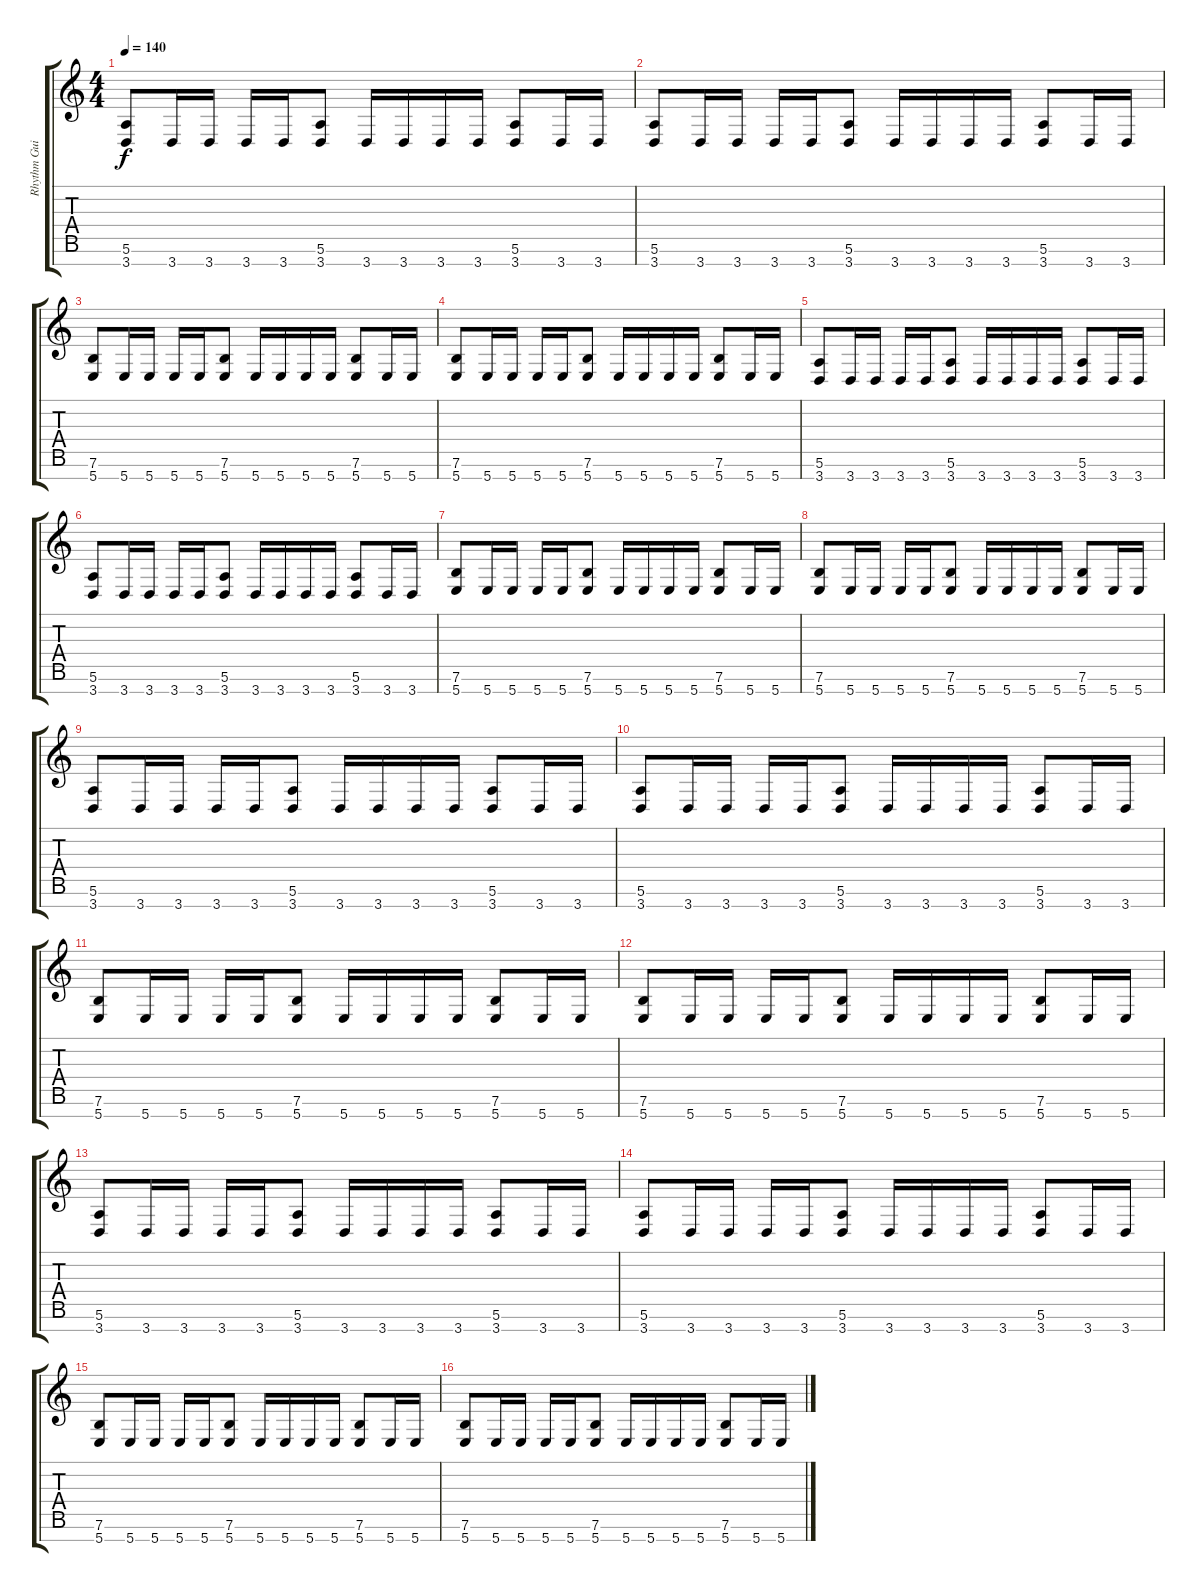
\track ("Rhythm Guitar" "Rhythm Gui") {instrument distortionguitar}
\staff {score tabs}
\tuning (E4 B3 G3 D3 A2 E2 B1) {hide}
\ts (4 4)
\tempo 140
\clef g2
\ks c
(5.6 3.7).8{dy f} 3.7.16 3.7.16 3.7.16 3.7.16 (5.6 3.7).8 3.7.16 3.7.16 3.7.16 3.7.16 (5.6 3.7).8 3.7.16 3.7.16 |
(5.6 3.7).8 3.7.16 3.7.16 3.7.16 3.7.16 (5.6 3.7).8 3.7.16 3.7.16 3.7.16 3.7.16 (5.6 3.7).8 3.7.16 3.7.16 |
(7.6 5.7).8 5.7.16 5.7.16 5.7.16 5.7.16 (7.6 5.7).8 5.7.16 5.7.16 5.7.16 5.7.16 (7.6 5.7).8 5.7.16 5.7.16 |
(7.6 5.7).8 5.7.16 5.7.16 5.7.16 5.7.16 (7.6 5.7).8 5.7.16 5.7.16 5.7.16 5.7.16 (7.6 5.7).8 5.7.16 5.7.16 |
(5.6 3.7).8 3.7.16 3.7.16 3.7.16 3.7.16 (5.6 3.7).8 3.7.16 3.7.16 3.7.16 3.7.16 (5.6 3.7).8 3.7.16 3.7.16 |
(5.6 3.7).8 3.7.16 3.7.16 3.7.16 3.7.16 (5.6 3.7).8 3.7.16 3.7.16 3.7.16 3.7.16 (5.6 3.7).8 3.7.16 3.7.16 |
(7.6 5.7).8 5.7.16 5.7.16 5.7.16 5.7.16 (7.6 5.7).8 5.7.16 5.7.16 5.7.16 5.7.16 (7.6 5.7).8 5.7.16 5.7.16 |
(7.6 5.7).8 5.7.16 5.7.16 5.7.16 5.7.16 (7.6 5.7).8 5.7.16 5.7.16 5.7.16 5.7.16 (7.6 5.7).8 5.7.16 5.7.16 |
(5.6 3.7).8 3.7.16 3.7.16 3.7.16 3.7.16 (5.6 3.7).8 3.7.16 3.7.16 3.7.16 3.7.16 (5.6 3.7).8 3.7.16 3.7.16 |
(5.6 3.7).8 3.7.16 3.7.16 3.7.16 3.7.16 (5.6 3.7).8 3.7.16 3.7.16 3.7.16 3.7.16 (5.6 3.7).8 3.7.16 3.7.16 |
(7.6 5.7).8 5.7.16 5.7.16 5.7.16 5.7.16 (7.6 5.7).8 5.7.16 5.7.16 5.7.16 5.7.16 (7.6 5.7).8 5.7.16 5.7.16 |
(7.6 5.7).8 5.7.16 5.7.16 5.7.16 5.7.16 (7.6 5.7).8 5.7.16 5.7.16 5.7.16 5.7.16 (7.6 5.7).8 5.7.16 5.7.16 |
(5.6 3.7).8 3.7.16 3.7.16 3.7.16 3.7.16 (5.6 3.7).8 3.7.16 3.7.16 3.7.16 3.7.16 (5.6 3.7).8 3.7.16 3.7.16 |
(5.6 3.7).8 3.7.16 3.7.16 3.7.16 3.7.16 (5.6 3.7).8 3.7.16 3.7.16 3.7.16 3.7.16 (5.6 3.7).8 3.7.16 3.7.16 |
(7.6 5.7).8 5.7.16 5.7.16 5.7.16 5.7.16 (7.6 5.7).8 5.7.16 5.7.16 5.7.16 5.7.16 (7.6 5.7).8 5.7.16 5.7.16 |
(7.6 5.7).8 5.7.16 5.7.16 5.7.16 5.7.16 (7.6 5.7).8 5.7.16 5.7.16 5.7.16 5.7.16 (7.6 5.7).8 5.7.16 5.7.16
